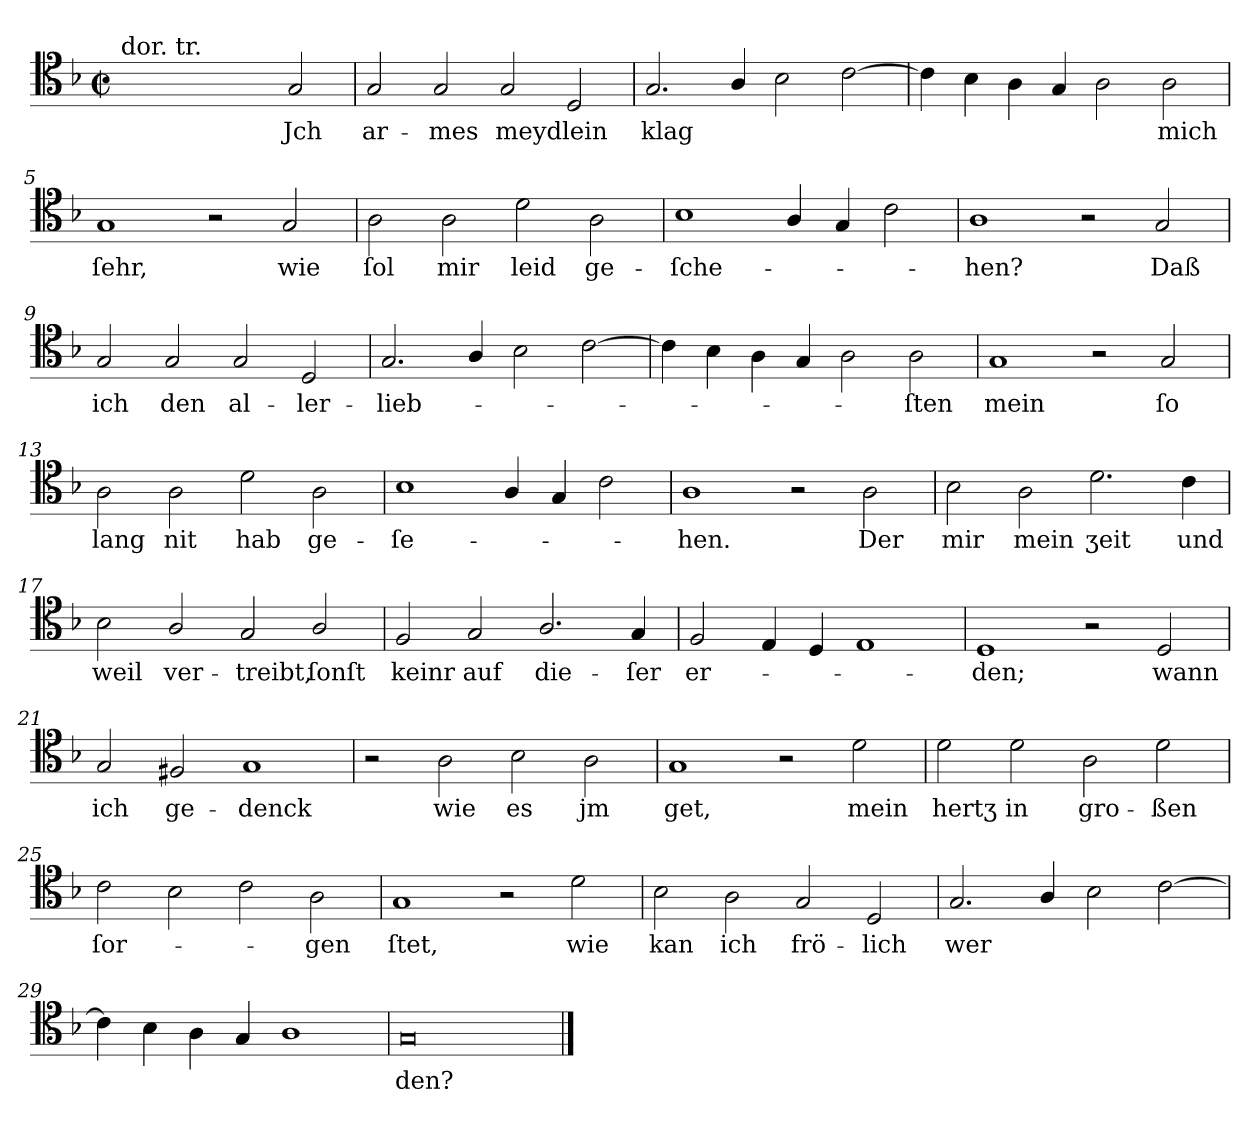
**kern	**text
*part1	*part1
*staff1	*staff1
*clefC4	*
*k[b-]	*
*G:dor	*
*M4/2	*
*met(c|)	*
=1	=1
!LO:TX:a:t=dor. tr.	!
1ryy	.
2ryy	.
2G	Jch
=2	=2
2G	ar-
2G	-mes
2G	meydlein
2D	.
=3	=3
2.G	klag
4A/	.
2B-	.
[2c	.
=4	=4
4c]	.
4B-	.
4A	.
4G	.
2A	.
2A	mich
=5	=5
1G	ſehr,
2r	.
2G	wie
=6	=6
2A	ſol
2A	mir
2d	leid
2A	ge-
=7	=7
1B-	-ſche-
4A/	.
4G/	.
2c	.
=8	=8
1A	-hen?
2r	.
2G	Daß
=9	=9
2G	ich
2G	den
2G	al-
2D	-ler-
=10	=10
2.G	-lieb-
4A/	.
2B-	.
[2c	.
=11	=11
4c]	.
4B-	.
4A	.
4G	.
2A	.
2A	-ſten
=12	=12
1G	mein
2r	.
2G	ſo
=13	=13
2A	lang
2A	nit
2d	hab
2A	ge-
=14	=14
1B-	-ſe-
4A/	.
4G/	.
2c	.
=15	=15
1A	hen.
2r	.
2A	Der
=16	=16
2B-	mir
2A	mein
2.d	ʒeit
4c	und
=17	=17
2B-	weil
2A/	ver-
2G	-treibt,
2A/	ſonſt
=18	=18
2F	keinr
2G	auf
2.A/	die-
4G	-ſer
=19	=19
2F	er-
4E	.
4D	.
1E	.
=20	=20
1D	-den;
2r	.
2D	wann
=21	=21
2G	ich
2F#X	ge-
1G	-denck
=22	=22
2r	.
2A	wie
2B-	es
2A	jm
=23	=23
1G	get,
2r	.
2d	mein
=24	=24
2d	hertʒ
2d	in
2A	gro-
2d	-ßen
=25	=25
2c	ſor-
2B-	.
2c	.
2A	-gen
=26	=26
1G	ſtet,
2r	.
2d	wie
=27	=27
2B-	kan
2A	ich
2G	frö-
2D	-lich
=28	=28
2.G	wer
4A/	.
2B-	.
[2c	.
=29	=29
4c]	.
4B-	.
4A	.
4G	.
1A	.
=30	=30
0G/	den?
==	==
*-	*-
